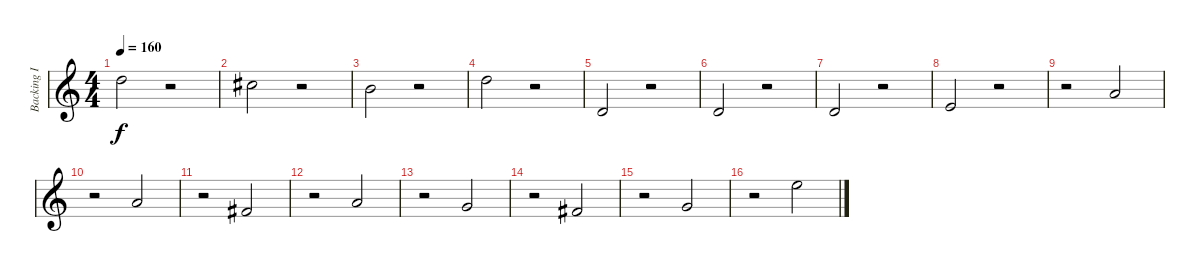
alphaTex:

\track ("Backing I" "Backing I") {instrument stringensemble2}
\staff {score}
\tuning (E4 B3 G3 D3 A2 E2) {hide}
\ts (4 4)
\tempo 160
\clef g2
\ks c
10.1.2{dy f} r.2 |
9.1.2 r.2 |
7.1.2 r.2 |
10.1.2 r.2 |
7.3.2 r.2 |
7.3.2 r.2 |
7.3.2 r.2 |
0.1.2 r.2 |
r.2 5.1.2 |
r.2 5.1.2 |
r.2 2.1.2 |
r.2 5.1.2 |
r.2 3.1.2 |
r.2 2.1.2 |
r.2 3.1.2 |
r.2 12.1.2
